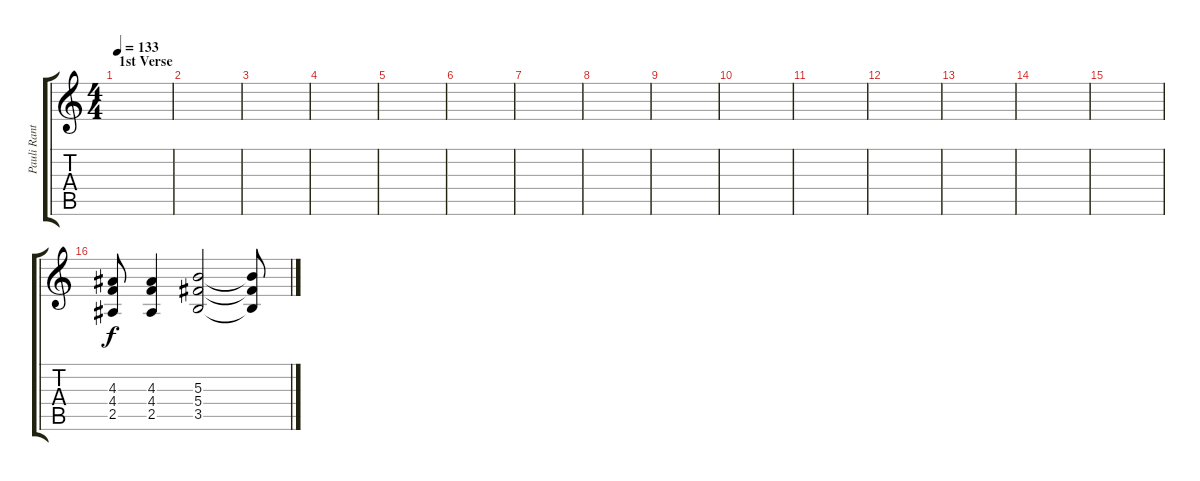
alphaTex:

\track ("Pauli Rantasalmi - Guitar" "Pauli Rant") {instrument distortionguitar}
\staff {score tabs}
\tuning (Eb4 Bb3 Gb3 Db3 Ab2 Eb2) {hide}
\ts (4 4)
\section ("" "1st Verse")
\tempo 133
\clef g2
\ks c
|
|
|
|
|
|
|
|
|
|
|
|
|
|
|
(4.3 4.4 2.5).8 (4.3 4.4 2.5).4 (5.3 5.4 3.5).2 (5.3{t} 5.4{t} 3.5{t}).8
